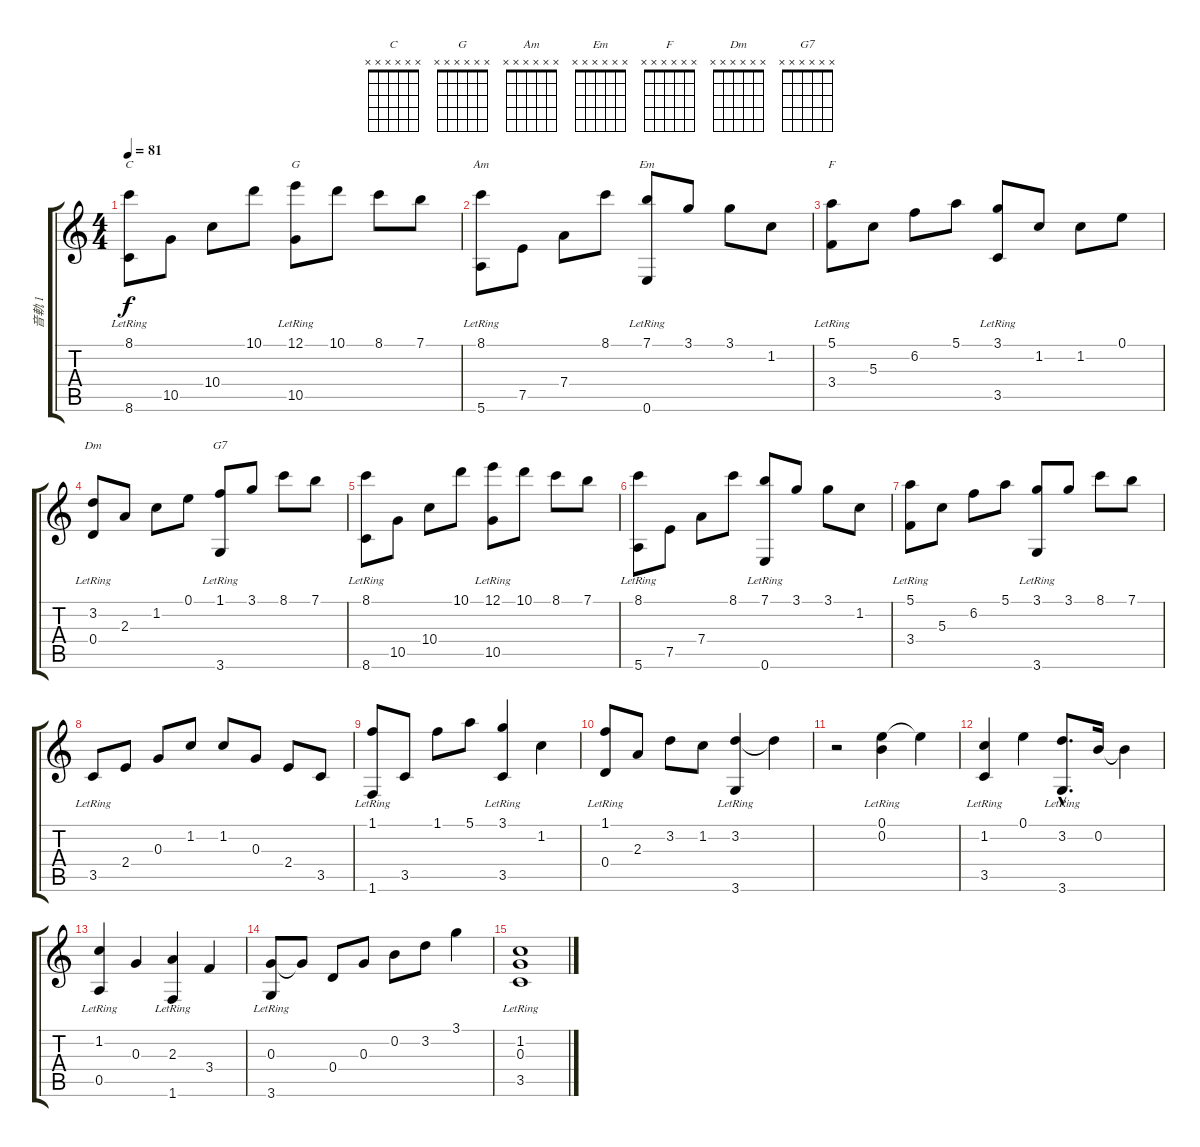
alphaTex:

\track ("音軌 1" "音軌 1") {instrument acousticguitarnylon}
\staff {score tabs}
\tuning (E4 B3 G3 D3 A2 E2) {hide}
\chord ("C" x x x x x x) {firstfret 0}
\chord ("G" x x x x x x) {firstfret 0}
\chord ("Am" x x x x x x) {firstfret 0}
\chord ("Em" x x x x x x) {firstfret 0}
\chord ("F" x x x x x x) {firstfret 0}
\chord ("Dm" x x x x x x) {firstfret 0}
\chord ("G7" x x x x x x) {firstfret 0}
\ts (4 4)
\tempo 81
\clef g2
\ks c
(8.1 8.6{lr}).8{ch "C" dy f} 10.5.8 10.4.8 10.1.8 (12.1 10.5{lr}).8{ch "G"} 10.1.8 8.1.8 7.1.8 |
(8.1 5.6{lr}).8{ch "Am"} 7.5.8 7.4.8 8.1.8 (7.1 0.6{lr}).8{ch "Em"} 3.1.8 3.1.8 1.2.8 |
(5.1 3.4{lr}).8{ch "F"} 5.3.8 6.2.8 5.1.8 (3.1 3.5{lr}).8 1.2.8 1.2.8 0.1.8 |
(3.2 0.4{lr}).8{ch "Dm"} 2.3.8 1.2.8 0.1.8 (1.1 3.6{lr}).8{ch "G7"} 3.1.8 8.1.8 7.1.8 |
(8.1 8.6{lr}).8 10.5.8 10.4.8 10.1.8 (12.1 10.5{lr}).8 10.1.8 8.1.8 7.1.8 |
(8.1 5.6{lr}).8 7.5.8 7.4.8 8.1.8 (7.1 0.6{lr}).8 3.1.8 3.1.8 1.2.8 |
(5.1 3.4{lr}).8 5.3.8 6.2.8 5.1.8 (3.1 3.6{lr}).8 3.1.8 8.1.8 7.1.8 |
3.5{lr}.8 2.4.8 0.3.8 1.2.8 1.2.8 0.3.8 2.4.8 3.5.8 |
(1.1 1.6{lr}).8 3.5.8 1.1.8 5.1.8 (3.1 3.5{lr}).4 1.2.4 |
(1.1 0.4{lr}).8 2.3.8 3.2.8 1.2.8 (3.2{lr} 3.6{lr}).4 3.2{t}.4 |
r.2 (0.1{lr} 0.2).4 0.1{t}.4 |
(1.2{lr} 3.5{lr}).4 0.1.4 (3.2{hac} 3.6{hac lr}).8{d} 0.2.16 0.2{t}.4 |
(1.2 0.5{lr}).4 0.3.4 (2.3 1.6{lr}).4 3.4.4 |
(0.3 3.6{lr}).8 0.3{t}.8 0.4.8 0.3.8 0.2.8 3.2.8 3.1.4 |
(1.2{lr} 0.3{lr} 3.5{lr}).1
